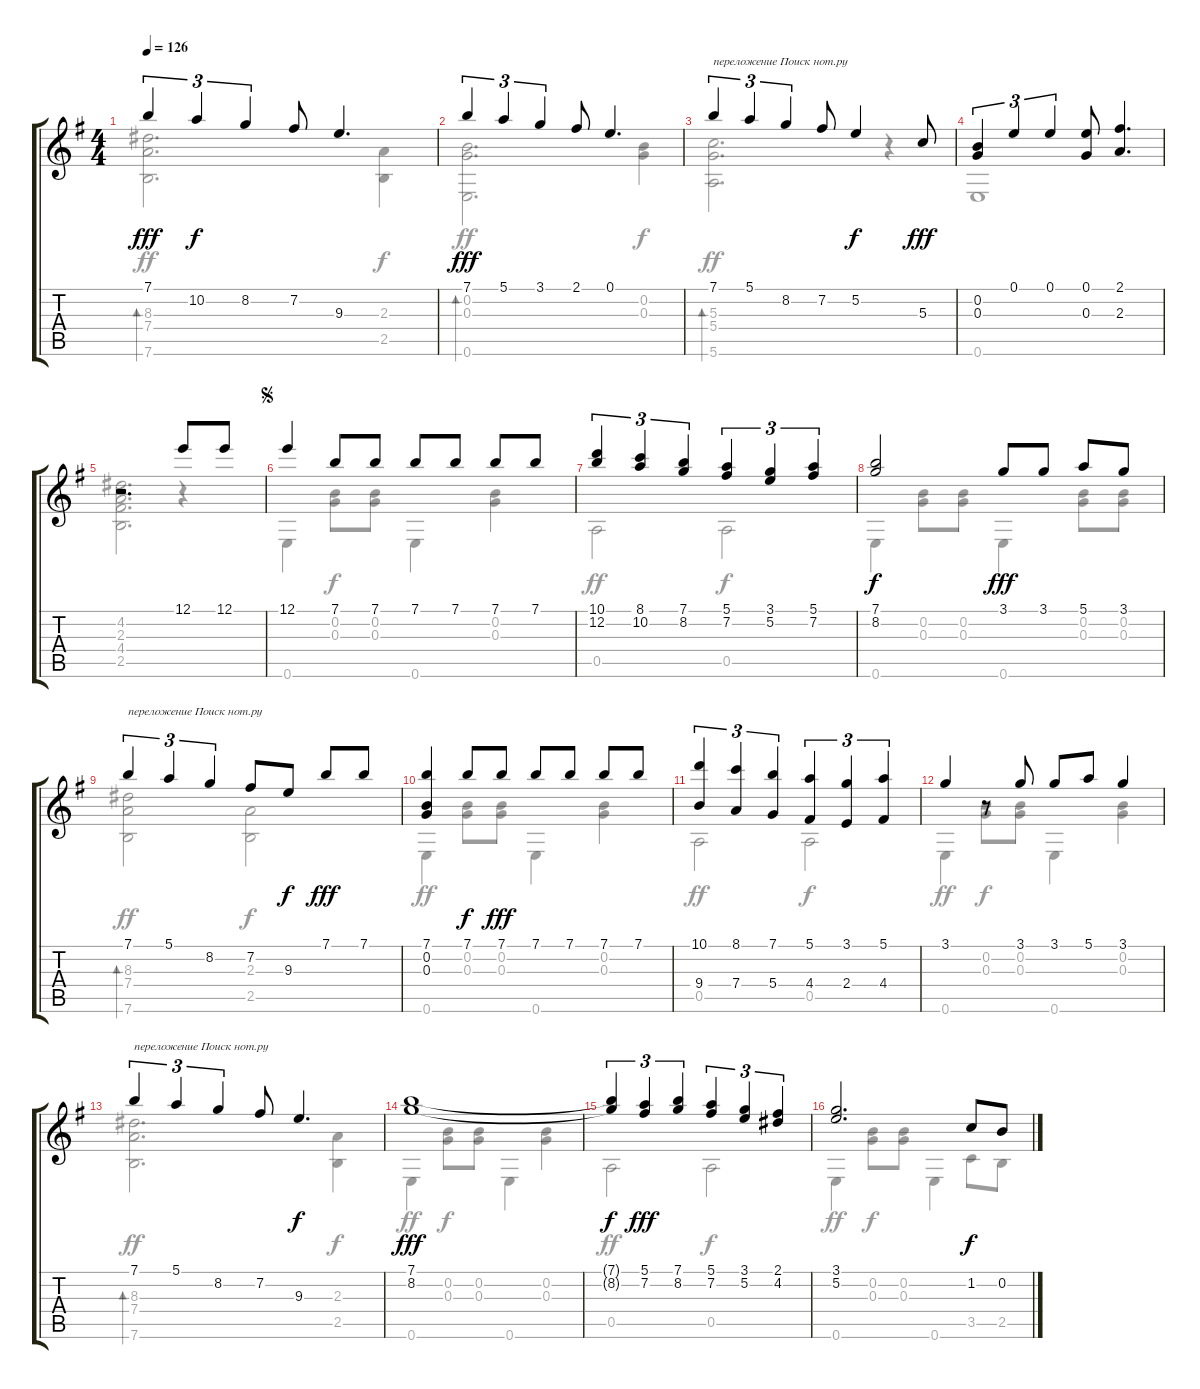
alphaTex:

\track "" {instrument acousticguitarnylon}
\staff {score tabs}
\tuning (E4 B3 G3 D3 A2 E2) {hide}
\voice
\ts (4 4)
\tempo 126
\clef g2
\ks g
7.1.4{tu (3 2) dy fff} 10.2.4{tu (3 2) dy f} 8.2.4{tu (3 2)} 7.2.8 9.3.4{d} |
7.1.4{tu (3 2) dy fff} 5.1.4{tu (3 2)} 3.1.4{tu (3 2)} 2.1.8 0.1.4{d} |
7.1.4{tu (3 2) txt "переложение Поиск нот.ру"} 5.1.4{tu (3 2)} 8.2.4{tu (3 2)} 7.2.8 5.2.4{dy f} 5.3.8{dy fff} |
(0.2 0.3).4{tu (3 2)} 0.1.4{tu (3 2)} 0.1.4{tu (3 2)} (0.1 0.3).8 (2.1 2.3).4{d} |
r.2{d} 12.1.8 12.1.8 |
\jump segno
12.1.4 7.1.8 7.1.8 7.1.8 7.1.8 7.1.8 7.1.8 |
(10.1 12.2).4{tu (3 2)} (8.1 10.2).4{tu (3 2)} (7.1 8.2).4{tu (3 2)} (5.1 7.2).4{tu (3 2)} (3.1 5.2).4{tu (3 2)} (5.1 7.2).4{tu (3 2)} |
(7.1 8.2).2{dy f} 3.1.8{dy fff} 3.1.8 5.1.8 3.1.8 |
7.1.4{tu (3 2) txt "переложение Поиск нот.ру"} 5.1.4{tu (3 2)} 8.2.4{tu (3 2)} 7.2.8 9.3.8{dy f} 7.1.8{dy fff} 7.1.8 |
(7.1 0.2 0.3).4 7.1.8{dy f} 7.1.8{dy fff} 7.1.8 7.1.8 7.1.8 7.1.8 |
(10.1 9.4).4{tu (3 2)} (8.1 7.4).4{tu (3 2)} (7.1 5.4).4{tu (3 2)} (5.1 4.4).4{tu (3 2)} (3.1 2.4).4{tu (3 2)} (5.1 4.4).4{tu (3 2)} |
3.1.4 r.8 3.1.8 3.1.8 5.1.8 3.1.4 |
7.1.4{tu (3 2) txt "переложение Поиск нот.ру"} 5.1.4{tu (3 2)} 8.2.4{tu (3 2)} 7.2.8 9.3.4{d dy f} |
(7.1 8.2).1{dy fff} |
(7.1{t} 8.2{t}).4{tu (3 2) dy f} (5.1 7.2).4{tu (3 2) dy fff} (7.1 8.2).4{tu (3 2)} (5.1 7.2).4{tu (3 2)} (3.1 5.2).4{tu (3 2)} (2.1 4.2).4{tu (3 2)} |
(3.1 5.2).2{d} 1.2.8{dy f} 0.2.8
\voice
\clef g2
\ottava regular
\simile none
\ks g
(8.3 7.4 7.6).2{d bd 240 dy ff} (2.3 2.5).4{dy f} |
(0.2 0.3 0.6).2{d bd 240 dy ff} (0.2 0.3).4{dy f} |
(5.3 5.4 5.6).2{d bd 240 dy ff} r.4 |
0.6.1 |
(4.2 2.3 4.4 2.5).2{d} r.4 |
0.6.4 (0.2 0.3).8{dy f} (0.2 0.3).8 0.6.4 (0.2 0.3).4 |
0.5.2{dy ff} 0.5.2{dy f} |
0.6.4 (0.2 0.3).8 (0.2 0.3).8 0.6.4 (0.2 0.3).8 (0.2 0.3).8 |
(8.3 7.4 7.6).2{bd 240 dy ff} (2.3 2.5).2{dy f} |
0.6.4{dy ff} (0.2 0.3).8{dy f} (0.2 0.3).8 0.6.4 (0.2 0.3).4 |
0.5.2{dy ff} 0.5.2{dy f} |
0.6.4{dy ff} (0.2 0.3).8{dy f} (0.2 0.3).8 0.6.4 (0.2 0.3).4 |
(8.3 7.4 7.6).2{d bd 240 dy ff} (2.3 2.5).4{dy f} |
0.6.4{dy ff} (0.2 0.3).8{dy f} (0.2 0.3).8 0.6.4 (0.2 0.3).4 |
0.5.2{dy ff} 0.5.2{dy f} |
0.6.4{dy ff} (0.2 0.3).8{dy f} (0.2 0.3).8 0.6.4 3.5.8 2.5.8
